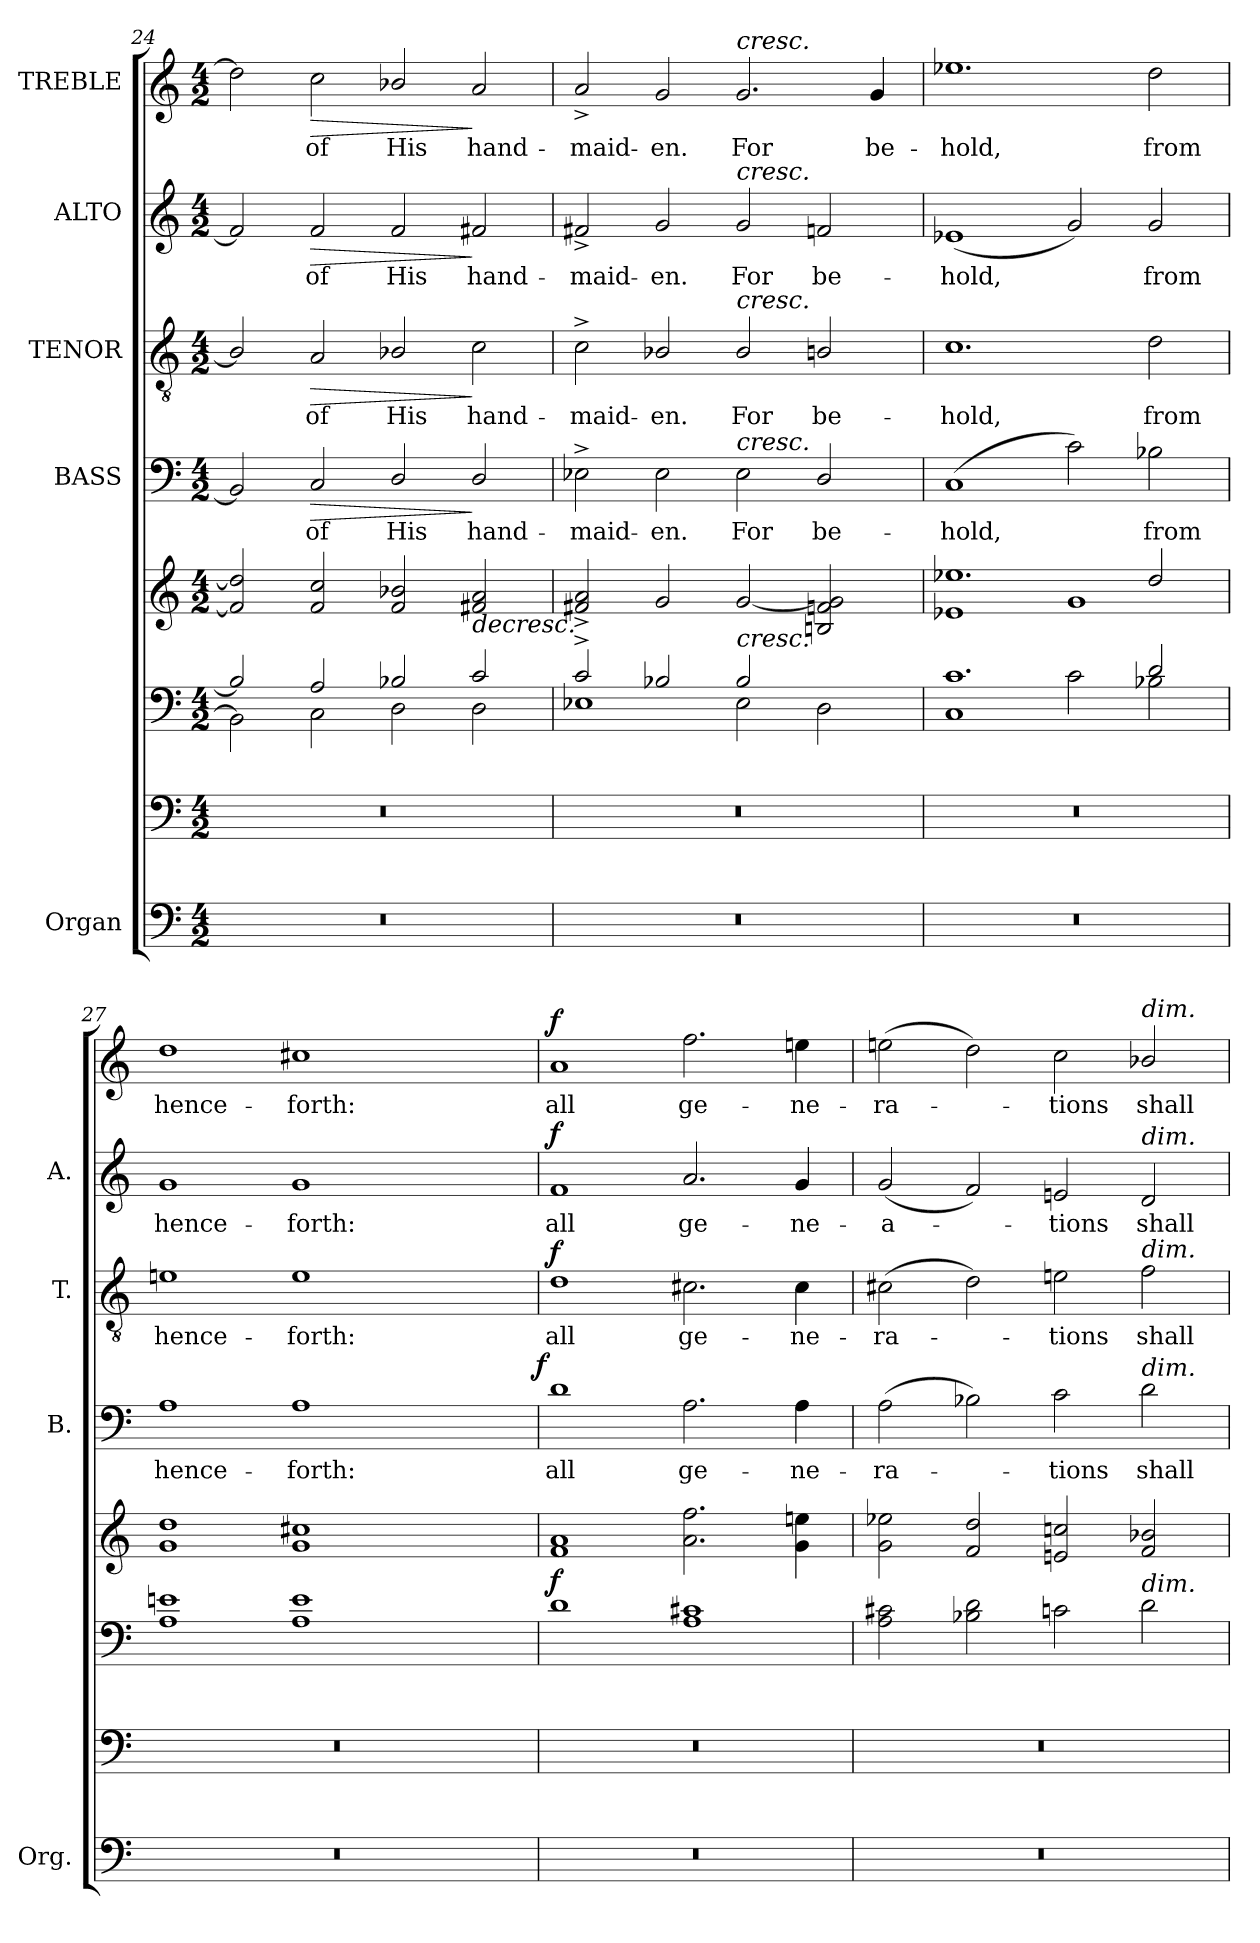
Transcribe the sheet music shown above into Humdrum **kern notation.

**kern	**kern	**kern	**kern	**dynam	**kern	**text	**dynam	**kern	**text	**dynam	**kern	**text	**dynam	**kern	**text	**dynam
*part5	*part5	*part5	*part5	*part5	*part4	*part4	*part4	*part3	*part3	*part3	*part2	*part2	*part2	*part1	*part1	*part1
*staff8	*staff7	*staff6	*staff5	*staff5/6/7/8	*staff4	*staff4	*staff4	*staff3	*staff3	*staff3	*staff2	*staff2	*staff2	*staff1	*staff1	*staff1
*I"Organ	*	*	*	*	*I"BASS	*	*	*I"TENOR	*	*	*I"ALTO	*	*	*I"TREBLE	*	*
*I'Org.	*	*	*	*	*I'B.	*	*	*I'T.	*	*	*I'A.	*	*	*	*	*
*clefF4	*clefF4	*clefF4	*clefG2	*	*clefF4	*	*	*clefGv2	*	*	*clefG2	*	*	*clefG2	*	*
*	*	*	*	*	*	*	*	*ITrd7c12	*	*	*	*	*	*	*	*
*k[]	*k[]	*k[]	*k[]	*	*k[]	*	*	*k[]	*	*	*k[]	*	*	*k[]	*	*
*C:	*C:	*C:	*C:	*	*C:	*	*	*C:	*	*	*C:	*	*	*C:	*	*
*M4/2	*M4/2	*M4/2	*M4/2	*	*M4/2	*	*	*M4/2	*	*	*M4/2	*	*	*M4/2	*	*
=24	=24	=24	=24	=24	=24	=24	=24	=24	=24	=24	=24	=24	=24	=24	=24	=24
!LO:N:vis=1	!LO:N:vis=1	!	!	!	!	!	!	!	!	!	!	!	!	!	!	!
*	*	*^	*	*	*	*	*	*	*	*	*	*	*	*	*	*
0r	0r	2B-i/]	2BB-i\]	2fi/] 2ddi]	.	2BB-i/]	.	.	2BB-i/]	.	.	2fi/]	.	.	2ddi\]	.	.
!	!	!	!	!	!	!	!LO:LY:b:color=#000000	!LO:HP:b	!	!	!	!	!	!	!	!	!
!	!	!	!	!	!	!	!	!	!	!LO:LY:b:color=#000000	!LO:HP:b	!	!	!	!	!	!
!	!	!	!	!	!	!	!	!	!	!	!	!	!LO:LY:b:color=#000000	!LO:HP:b	!	!	!
!	!	!	!	!	!	!	!	!	!	!	!	!	!	!	!	!LO:LY:b:color=#000000	!LO:HP:b
.	.	2Ai/	2Ci\	2fi/ 2cci	]	2Ci/	of	>	2AAi/	of	>	2fi/	of	>	2cci\	of	>
!	!	!	!	!	!	!	!LO:LY:b:color=#000000	!	!	!	!	!	!	!	!	!	!
!	!	!	!	!	!	!	!	!	!	!LO:LY:b:color=#000000	!	!	!	!	!	!	!
!	!	!	!	!	!	!	!	!	!	!	!	!	!LO:LY:b:color=#000000	!	!	!	!
!	!	!	!	!	!	!	!	!	!	!	!	!	!	!	!	!LO:LY:b:color=#000000	!
.	.	2B-i/	2Di\	2fi/ 2b-i	.	2Di/	His	.	2BB-i/	His	.	2fi/	His	.	2b-i/	His	.
!	!	!	!	!	!LO:HP:b	!	!	!	!	!	!	!	!	!	!	!	!
!	!	!	!	!	!	!	!LO:LY:b:color=#000000	!	!	!	!	!	!	!	!	!	!
!	!	!	!	!	!	!	!	!	!	!LO:LY:b:color=#000000	!	!	!	!	!	!	!
!	!	!	!	!	!	!	!	!	!	!	!	!	!LO:LY:b:color=#000000	!	!	!	!
!	!	!	!	!	!	!	!	!	!	!	!	!	!	!	!	!LO:LY:b:color=#000000	!
.	.	2ci/	2Di\	2f#Xi/ 2ai	>	2Di/	hand-	]	2Ci\	hand-	]	2f#Xi/	hand-	]	2ai/	hand-	]
!!LO:LB:g=z
=25	=25	=25	=25	=25	=25	=25	=25	=25	=25	=25	=25	=25	=25	=25	=25	=25	=25
!LO:N:vis=1	!LO:N:vis=1	!	!	!	!	!	!	!	!	!	!	!	!	!	!	!	!
!	!	!	!	!	!	!	!LO:LY:b:color=#000000	!	!	!	!	!	!	!	!	!	!
!	!	!	!	!	!	!	!	!	!	!LO:LY:b:color=#000000	!	!	!	!	!	!	!
!	!	!	!	!	!	!	!	!	!	!	!	!	!LO:LY:b:color=#000000	!	!	!	!
!	!	!	!	!	!	!	!	!	!	!	!	!	!	!	!	!LO:LY:b:color=#000000	!
0r	0r	2c^i/	1E-i	2f#Xi/^ 2ai^	.	2E-^i\	-maid-	.	2C^i\	-maid-	.	2f#X^i/	-maid-	.	2a^i/	-maid-	.
!	!	!	!	!	!	!	!LO:LY:b:color=#000000	!	!	!	!	!	!	!	!	!	!
!	!	!	!	!	!	!	!	!	!	!LO:LY:b:color=#000000	!	!	!	!	!	!	!
!	!	!	!	!	!	!	!	!	!	!	!	!	!LO:LY:b:color=#000000	!	!	!	!
!	!	!	!	!	!	!	!	!	!	!	!	!	!	!	!	!LO:LY:b:color=#000000	!
.	.	2B-i/	.	2gi/	.	2E-i\	-en.	.	2BB-i/	-en.	.	2gi/	-en.	.	2gi/	-en.	.
!	!	!	!	!	!	!	!LO:LY:b:color=#000000	!	!	!	!	!	!	!	!	!	!
!	!	!	!	!	!	!	!	!	!	!LO:LY:b:color=#000000	!	!	!	!	!	!	!
!	!	!	!	!	!	!	!	!	!	!	!	!	!LO:LY:b:color=#000000	!	!	!	!
!	!	!	!	!	!	!	!	!	!	!	!	!	!	!	!LO:TX:a:i:t=cresc.	!	!
!	!	!	!	!	!	!	!	!	!	!	!	!LO:TX:a:i:t=cresc.	!	!	!	!	!
!	!	!	!	!	!	!	!	!	!LO:TX:a:i:t=cresc.	!	!	!	!	!	!	!	!
!	!	!	!	!	!	!LO:TX:a:i:t=cresc.	!	!	!	!	!	!	!	!	!	!	!
!	!	!LO:TX:a:i:t=cresc.	!	!	!	!	!	!	!	!	!	!	!	!	!	!	!
!	!	!	!	!	!	!	!	!	!	!	!	!	!	!	!	!LO:LY:b:color=#000000	!
.	.	2B-i/	2E-i\	[2gi/	.	2E-i\	For	.	2BB-i/	For	.	2gi/	For	.	2.gi/	For	.
!	!	!	!	!	!	!	!LO:LY:b:color=#000000	!	!	!	!	!	!	!	!	!	!
!	!	!	!	!	!	!	!	!	!	!LO:LY:b:color=#000000	!	!	!	!	!	!	!
!	!	!	!	!	!	!	!	!	!	!	!	!	!LO:LY:b:color=#000000	!	!	!	!
.	.	2ryy	2Di\	2Bni/ 2fni 2gi]	.	2Di/	be-	.	2BBni/	be-	.	2fni/	be-	.	.	.	.
!	!	!	!	!	!	!	!	!	!	!	!	!	!	!	!	!LO:LY:b:color=#000000	!
.	.	.	.	.	.	.	.	.	.	.	.	.	.	.	4gi/	be-	.
=26	=26	=26	=26	=26	=26	=26	=26	=26	=26	=26	=26	=26	=26	=26	=26	=26	=26
!LO:N:vis=1	!LO:N:vis=1	!	!	!	!	!	!	!	!	!	!	!	!	!	!	!	!
*	*	*	*	*^	*	*	*	*	*	*	*	*	*	*	*	*	*
!	!	!	!	!	!	!	!	!LO:LY:b:color=#000000	!	!	!	!	!	!	!	!	!	!
!	!	!	!	!	!	!	!	!	!	!	!LO:LY:b:color=#000000	!	!	!	!	!	!	!
!	!	!	!	!	!	!	!	!	!	!	!	!	!	!LO:LY:b:color=#000000	!	!	!	!
!	!	!	!	!	!	!	!	!	!	!	!	!	!	!	!	!	!LO:LY:b:color=#000000	!
0r	0r	1.ci	1Ci	1.ee-i	1e-i	.	(1Ci	-hold,	.	1.Ci	-hold,	.	(1e-i	-hold,	.	1.ee-i	-hold,	.
.	.	.	2ci\	.	1gi	.	2ci\)	.	.	.	.	.	2gi/)	.	.	.	.	.
!	!	!	!	!	!	!	!	!LO:LY:b:color=#000000	!	!	!	!	!	!	!	!	!	!
!	!	!	!	!	!	!	!	!	!	!	!LO:LY:b:color=#000000	!	!	!	!	!	!	!
!	!	!	!	!	!	!	!	!	!	!	!	!	!	!LO:LY:b:color=#000000	!	!	!	!
!	!	!	!	!	!	!	!	!	!	!	!	!	!	!	!	!	!LO:LY:b:color=#000000	!
.	.	2di/	2B-i\	2ddi/	.	.	2B-i\	from	.	2Di\	from	.	2gi/	from	.	2ddi\	from	.
*	*	*	*	*v	*v	*	*	*	*	*	*	*	*	*	*	*	*	*
=27	=27	=27	=27	=27	=27	=27	=27	=27	=27	=27	=27	=27	=27	=27	=27	=27	=27
!LO:N:vis=1	!LO:N:vis=1	!	!	!	!	!	!	!	!	!	!	!	!	!	!	!	!
!	!	!	!	!	!	!	!LO:LY:b:color=#000000	!	!	!	!	!	!	!	!	!	!
!	!	!	!	!	!	!	!	!	!	!LO:LY:b:color=#000000	!	!	!	!	!	!	!
!	!	!	!	!	!	!	!	!	!	!	!	!	!LO:LY:b:color=#000000	!	!	!	!
!	!	!	!	!	!	!	!	!	!	!	!	!	!	!	!	!LO:LY:b:color=#000000	!
*	*	*	*	*	*	*^	*	*	*	*	*	*	*	*	*	*	*
0r	0r	1eni	1Ai	1gi 1ddi	.	1Ai	1ryy	hence-	.	1Eni	hence-	.	1gi	hence-	.	1ddi	hence-	.
!	!	!	!	!	!	!	!	!LO:LY:b:color=#000000	!	!	!	!	!	!	!	!	!	!
!	!	!	!	!	!	!	!	!	!	!	!LO:LY:b:color=#000000	!	!	!	!	!	!	!
!	!	!	!	!	!	!	!	!	!	!	!	!	!	!LO:LY:b:color=#000000	!	!	!	!
!	!	!	!	!	!	!	!	!	!	!	!	!	!	!	!	!	!LO:LY:b:color=#000000	!
.	.	1ei	1Ai	1gi 1cc#Xi	.	1Ai	2ryy	-forth:	.	1Ei	-forth:	.	1gi	-forth:	.	1cc#Xi	-forth:	.
.	.	.	.	.	.	.	4ryy	.	.	.	.	.	.	.	.	.	.	.
.	.	.	.	.	.	.	8ryy	.	.	.	.	.	.	.	.	.	.	.
.	.	.	.	.	.	.	16ryy	.	.	.	.	.	.	.	.	.	.	.
.	.	.	.	.	.	.	32ryy	.	.	.	.	.	.	.	.	.	.	.
.	.	.	.	.	.	.	64ryy	.	.	.	.	.	.	.	.	.	.	.
.	.	.	.	.	.	.	128...ryy	.	.	.	.	.	.	.	.	.	.	.
.	.	.	.	.	.	.	1024ryy	.	f	.	.	.	.	.	.	.	.	.
=28	=28	=28	=28	=28	=28	=28	=28	=28	=28	=28	=28	=28	=28	=28	=28	=28	=28	=28
!LO:N:vis=1	!LO:N:vis=1	!	!	!	!	!	!	!	!	!	!	!	!	!	!	!	!	!
*	*	*v	*v	*	*	*v	*v	*	*	*	*	*	*	*	*	*	*	*
*	*	*^	*	*	*^	*	*	*	*	*	*	*	*	*	*	*
!	!	!	!	!	!	!	!	!LO:LY:b:color=#000000	!	!	!	!	!	!	!	!	!	!
*	*	*v	*v	*	*	*v	*v	*	*	*	*	*	*	*	*	*	*	*
*	*	*^	*	*	*^	*	*	*	*	*	*	*	*	*	*	*
!	!	!	!	!	!	!	!	!	!	!	!LO:LY:b:color=#000000	!	!	!	!	!	!	!
*	*	*v	*v	*	*	*v	*v	*	*	*	*	*	*	*	*	*	*	*
*	*	*^	*	*	*^	*	*	*	*	*	*	*	*	*	*	*
!	!	!	!	!	!	!	!	!	!	!	!	!	!	!LO:LY:b:color=#000000	!	!	!	!
*	*	*v	*v	*	*	*v	*v	*	*	*	*	*	*	*	*	*	*	*
*	*	*^	*	*	*^	*	*	*	*	*	*	*	*	*	*	*
!	!	!	!	!	!	!	!	!	!	!	!	!	!	!	!	!	!LO:LY:b:color=#000000	!
*	*	*v	*v	*	*	*v	*v	*	*	*	*	*	*	*	*	*	*	*
0r	0r	1di	1fi 1ai	f	1di	all	.	1Di	all	f	1fi	all	f	1ai	all	f
!	!	!	!	!	!	!LO:LY:b:color=#000000	!	!	!	!	!	!	!	!	!	!
!	!	!	!	!	!	!	!	!	!LO:LY:b:color=#000000	!	!	!	!	!	!	!
!	!	!	!	!	!	!	!	!	!	!	!	!LO:LY:b:color=#000000	!	!	!	!
!	!	!	!	!	!	!	!	!	!	!	!	!	!	!	!LO:LY:b:color=#000000	!
.	.	1Ai 1c#Xi	2.ai\ 2.ffi	.	2.Ai\	ge-	.	2.C#Xi\	ge-	.	2.ai/	ge-	.	2.ffi\	ge-	.
!	!	!	!	!	!	!LO:LY:b:color=#000000	!	!	!	!	!	!	!	!	!	!
!	!	!	!	!	!	!	!	!	!LO:LY:b:color=#000000	!	!	!	!	!	!	!
!	!	!	!	!	!	!	!	!	!	!	!	!LO:LY:b:color=#000000	!	!	!	!
!	!	!	!	!	!	!	!	!	!	!	!	!	!	!	!LO:LY:b:color=#000000	!
.	.	.	4gi\ 4eeni	.	4Ai\	-ne-	.	4C#i\	-ne-	.	4gi/	-ne-	.	4eeni\	-ne-	.
=29	=29	=29	=29	=29	=29	=29	=29	=29	=29	=29	=29	=29	=29	=29	=29	=29
!LO:N:vis=1	!LO:N:vis=1	!	!	!	!	!	!	!	!	!	!	!	!	!	!	!
!	!	!	!	!	!	!LO:LY:b:color=#000000	!	!	!	!	!	!	!	!	!	!
!	!	!	!	!	!	!	!	!	!LO:LY:b:color=#000000	!	!	!	!	!	!	!
!	!	!	!	!	!	!	!	!	!	!	!	!LO:LY:b:color=#000000	!	!	!	!
!	!	!	!	!	!	!	!	!	!	!	!	!	!	!	!LO:LY:b:color=#000000	!
0r	0r	2Ai\ 2c#Xi	2gi\ 2ee-i	.	(2Ai\	-ra-	.	(2C#Xi\	-ra-	.	(2gi/	-a-	.	(2eeni\	-ra-	.
.	.	2B-i\ 2di	2fi/ 2ddi	.	2B-i\)	.	.	2Di\)	.	.	2fi/)	.	.	2ddi\)	.	.
!	!	!	!	!	!	!LO:LY:b:color=#000000	!	!	!	!	!	!	!	!	!	!
!	!	!	!	!	!	!	!	!	!LO:LY:b:color=#000000	!	!	!	!	!	!	!
!	!	!	!	!	!	!	!	!	!	!	!	!LO:LY:b:color=#000000	!	!	!	!
!	!	!	!	!	!	!	!	!	!	!	!	!	!	!	!LO:LY:b:color=#000000	!
.	.	2cni\	2eni/ 2ccni	.	2ci\	-tions	.	2Eni\	-tions	.	2eni/	-tions	.	2cci\	-tions	.
!	!	!	!	!	!	!LO:LY:b:color=#000000	!	!	!	!	!	!	!	!	!	!
!	!	!	!	!	!	!	!	!	!LO:LY:b:color=#000000	!	!	!	!	!	!	!
!	!	!	!	!	!	!	!	!	!	!	!	!LO:LY:b:color=#000000	!	!	!	!
!	!	!	!	!	!	!	!	!	!	!	!	!	!	!LO:TX:a:i:t=dim.	!	!
!	!	!	!	!	!	!	!	!	!	!	!LO:TX:a:i:t=dim.	!	!	!	!	!
!	!	!	!	!	!	!	!	!LO:TX:a:i:t=dim.	!	!	!	!	!	!	!	!
!	!	!	!	!	!LO:TX:a:i:t=dim.	!	!	!	!	!	!	!	!	!	!	!
!	!	!LO:TX:a:i:t=dim.	!	!	!	!	!	!	!	!	!	!	!	!	!	!
!	!	!	!	!	!	!	!	!	!	!	!	!	!	!	!LO:LY:b:color=#000000	!
.	.	2di\	2fi/ 2b-i	.	2di\	shall	.	2Fi\	shall	.	2di/	shall	.	2b-i/	shall	.
=	=	=	=	=	=	=	=	=	=	=	=	=	=	=	=	=
*-	*-	*-	*-	*-	*-	*-	*-	*-	*-	*-	*-	*-	*-	*-	*-	*-
